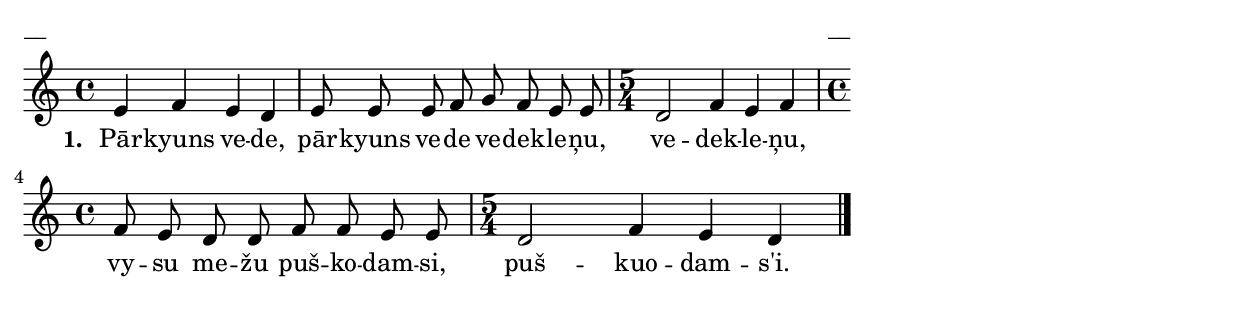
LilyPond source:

\version "2.13.18"

\paper {
line-width = 14\cm
left-margin = 0.4\cm
between-system-padding = 0.1\cm
between-system-space = 0.1\cm
}
% SBTZK, p.19
\layout {
indent = #0
ragged-last = ##f
}


voiceA = \relative c' {
\clef "treble"
\key c \major
\time 4/4
e4 f e d | e8 e e f g f e e | \time 5/4 d2 f4 e f |
\time 4/4 f8 e d d f f e e  | \time 5/4 d2 f4 e d \bar"|."
}

lyricA = \lyricmode {
\set stanza = "1. "
Pār -- kyuns ve -- de, pār -- kyuns ve -- de ve -- dek -- le -- ņu, ve -- dek -- le -- ņu,
vy -- su me -- žu puš -- ko -- dam -- si, puš -- kuo -- dam -- s'i.
}


fullScore = <<
%\new ChordNames { \chordsA }
\new Staff {
<<
\new Voice = "voiceA" { \oneVoice \autoBeamOff \voiceA }
\lyricsto "voiceA" \new Lyrics  \lyricA
%\new Voice = "voiceB" { \voiceTwo \autoBeamOff \voiceB }
>>
}
>>



\score {
\fullScore
\header { piece = "__" opus = "__" }
}
\markup { \with-color #(x11-color 'white) \sans \smaller "__" }
\score {
\unfoldRepeats
\fullScore
\midi {
\context { \Staff \remove "Staff_performer" }
\context { \Voice \consists "Staff_performer" }
}
}


